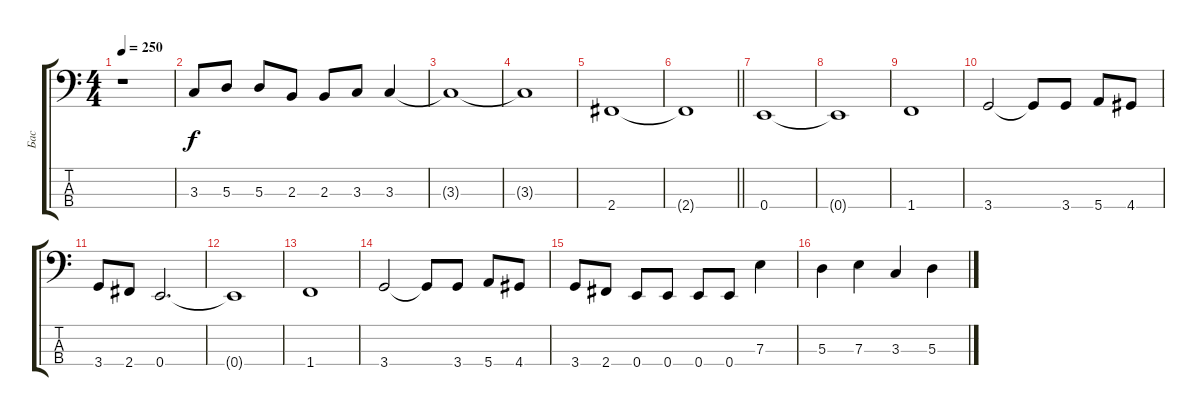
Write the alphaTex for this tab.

\track ("Бас" "Бас") {instrument electricbasspick}
\staff {score tabs}
\tuning (G2 D2 A1 E1) {hide}
\ts (4 4)
\tempo 250
\clef f4
\ks c
r.1{dy f} |
3.3.8 5.3.8 5.3.8 2.3.8 2.3.8 3.3.8 3.3.4 |
3.3{t}.1 |
3.3{t}.1 |
2.4.1 |
\barLineRight lightlight
2.4{t}.1 |
0.4.1 |
0.4{t}.1 |
1.4.1 |
3.4.2 3.4{t}.8 3.4.8 5.4.8 4.4.8 |
3.4.8 2.4.8 0.4.2{d} |
0.4{t}.1 |
1.4.1 |
3.4.2 3.4{t}.8 3.4.8 5.4.8 4.4.8 |
3.4.8 2.4.8 0.4.8 0.4.8 0.4.8 0.4.8 7.3.4 |
5.3.4 7.3.4 3.3.4 5.3.4
